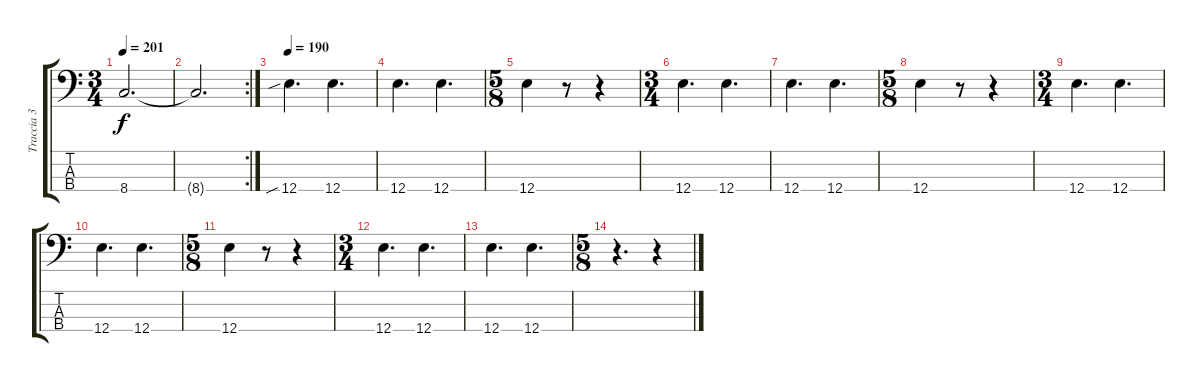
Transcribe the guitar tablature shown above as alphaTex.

\track ("Traccia 3" "Traccia 3") {instrument electricbasspick}
\staff {score tabs}
\tuning (G2 D2 A1 E1) {hide}
\ts (3 4)
\tempo 201
\clef f4
\ks c
8.4{t}.2{d dy f} |
\rc 2
8.4{t}.2{d} |
\tempo 190
12.4{sib}.4{d} 12.4.4{d} |
12.4.4{d} 12.4.4{d} |
\ts (5 8)
12.4.4 r.8 r.4 |
\ts (3 4)
12.4.4{d} 12.4.4{d} |
12.4.4{d} 12.4.4{d} |
\ts (5 8)
12.4.4 r.8 r.4 |
\ts (3 4)
12.4.4{d} 12.4.4{d} |
12.4.4{d} 12.4.4{d} |
\ts (5 8)
12.4.4 r.8 r.4 |
\ts (3 4)
12.4.4{d} 12.4.4{d} |
12.4.4{d} 12.4.4{d} |
\ts (5 8)
r.4{d} r.4
